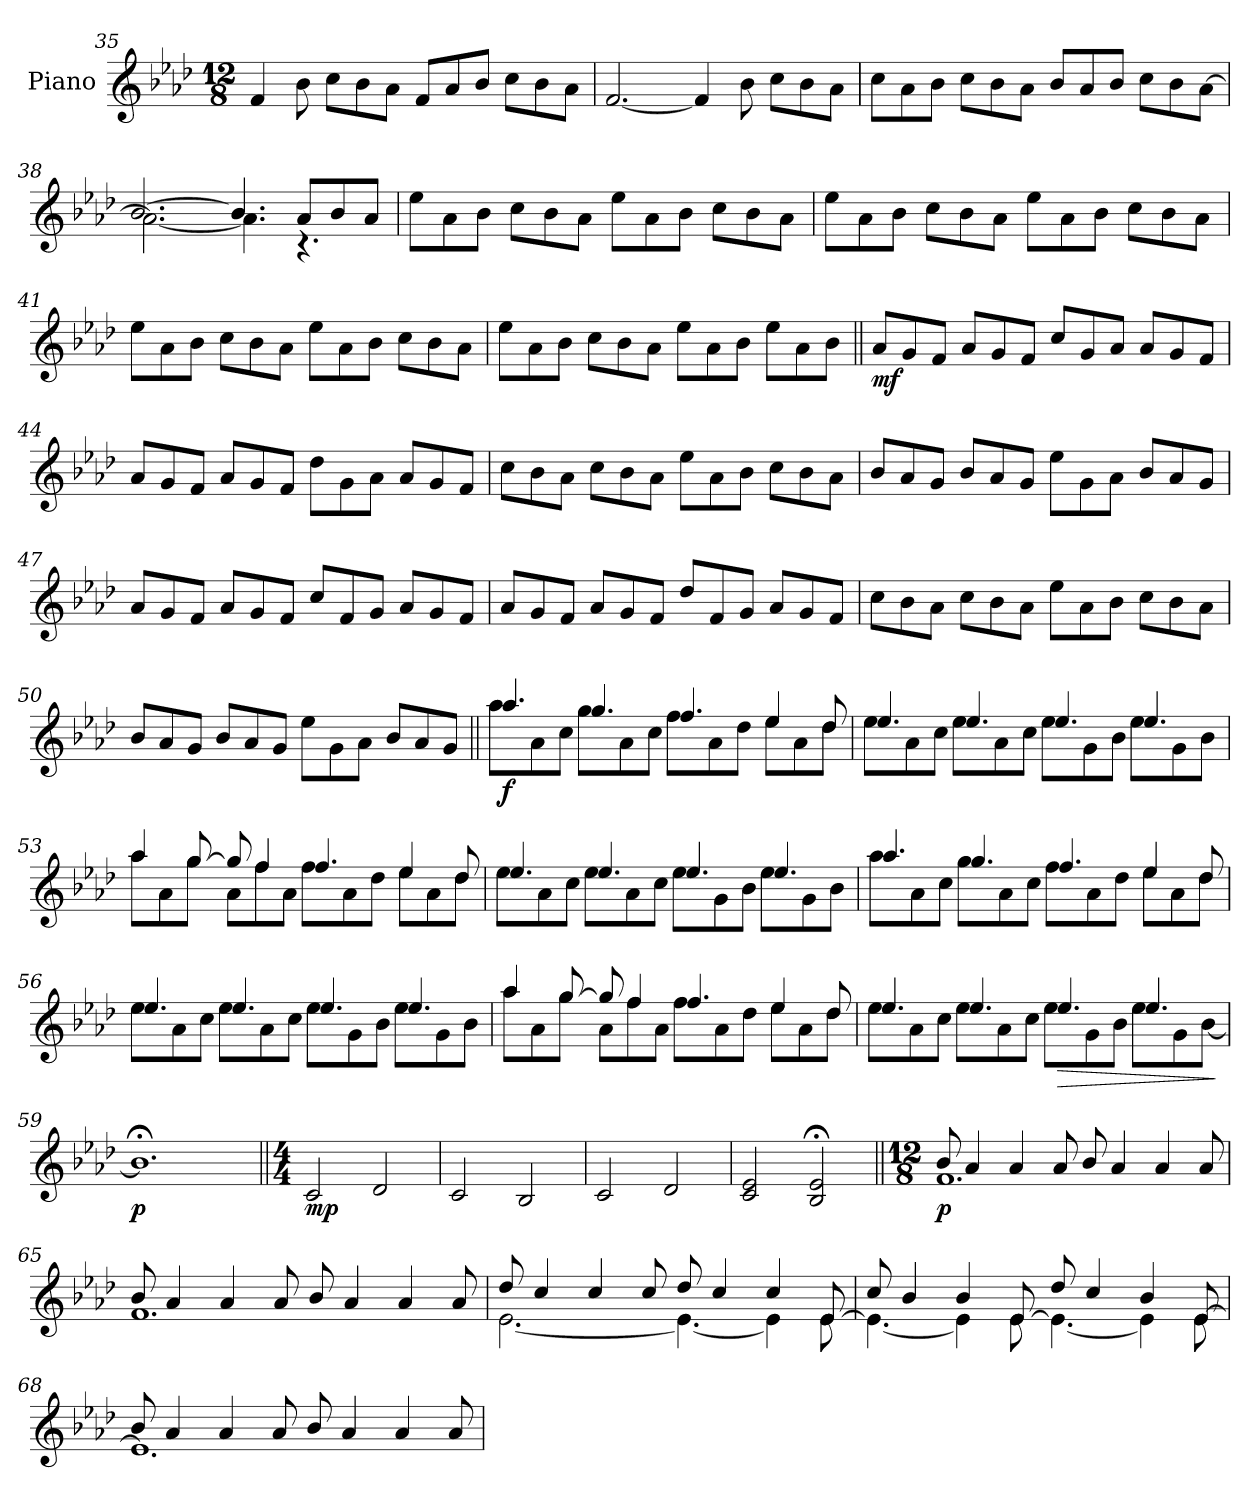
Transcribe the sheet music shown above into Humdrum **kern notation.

**kern	**dynam
*part1	*part1
*staff1	*staff1
*I"Piano	*
*I'Pno.	*
*clefG2	*
*k[b-e-a-d-]	*
*M12/8	*
=35	=35
4f/	.
8b-\	.
8cc\L	.
8b-\	.
8a-\J	.
8f/L	.
8a-/	.
8b-/J	.
8cc\L	.
8b-\	.
8a-\J	.
=36	=36
[2.f/	.
4f/]	.
8b-\	.
8cc\L	.
8b-\	.
8a-\J	.
!!LO:LB:g=z
=37	=37
8cc\L	.
8a-\	.
8b-\J	.
8cc\L	.
8b-\	.
8a-\J	.
8b-/L	.
8a-/	.
8b-/J	.
8cc\L	.
8b-\	.
[8a-\J	.
=38	=38
*^	*
[2.b-/	2.a-\_	.
4.b-/]	4.a-\]	.
8a-/L	4.r	.
8b-/	.	.
8a-/J	.	.
*v	*v	*
=39	=39
8ee-\L	.
8a-\	.
8b-\J	.
8cc\L	.
8b-\	.
8a-\J	.
8ee-\L	.
8a-\	.
8b-\J	.
8cc\L	.
8b-\	.
8a-\J	.
!!LO:PB:g=z
=40	=40
8ee-\L	.
8a-\	.
8b-\J	.
8cc\L	.
8b-\	.
8a-\J	.
8ee-\L	.
8a-\	.
8b-\J	.
8cc\L	.
8b-\	.
8a-\J	.
=41	=41
8ee-\L	.
8a-\	.
8b-\J	.
8cc\L	.
8b-\	.
8a-\J	.
8ee-\L	.
8a-\	.
8b-\J	.
8cc\L	.
8b-\	.
8a-\J	.
=42	=42
8ee-\L	.
8a-\	.
8b-\J	.
8cc\L	.
8b-\	.
8a-\J	.
8ee-\L	.
8a-\	.
8b-\J	.
8ee-\L	.
8a-\	.
8b-\J	.
!!LO:LB:g=z
=43||	=43||
*MM141	*
!	!LO:DY:b
8a-/L	mf
8g/	.
8f/J	.
8a-/L	.
8g/	.
8f/J	.
8cc/L	.
8g/	.
8a-/J	.
8a-/L	.
8g/	.
8f/J	.
=44	=44
8a-/L	.
8g/	.
8f/J	.
8a-/L	.
8g/	.
8f/J	.
8dd-\L	.
8g\	.
8a-\J	.
8a-/L	.
8g/	.
8f/J	.
=45	=45
8cc\L	.
8b-\	.
8a-\J	.
8cc\L	.
8b-\	.
8a-\J	.
8ee-\L	.
8a-\	.
8b-\J	.
8cc\L	.
8b-\	.
8a-\J	.
!!LO:LB:g=z
=46	=46
8b-/L	.
8a-/	.
8g/J	.
8b-/L	.
8a-/	.
8g/J	.
8ee-\L	.
8g\	.
8a-\J	.
8b-/L	.
8a-/	.
8g/J	.
=47	=47
8a-/L	.
8g/	.
8f/J	.
8a-/L	.
8g/	.
8f/J	.
8cc/L	.
8f/	.
8g/J	.
8a-/L	.
8g/	.
8f/J	.
=48	=48
8a-/L	.
8g/	.
8f/J	.
8a-/L	.
8g/	.
8f/J	.
8dd-/L	.
8f/	.
8g/J	.
8a-/L	.
8g/	.
8f/J	.
!!LO:LB:g=z
=49	=49
8cc\L	.
8b-\	.
8a-\J	.
8cc\L	.
8b-\	.
8a-\J	.
8ee-\L	.
8a-\	.
8b-\J	.
8cc\L	.
8b-\	.
8a-\J	.
=50	=50
8b-/L	.
8a-/	.
8g/J	.
8b-/L	.
8a-/	.
8g/J	.
8ee-\L	.
8g\	.
8a-\J	.
8b-/L	.
8a-/	.
8g/J	.
!!LO:LB:g=z
=51||	=51||
*MM144	*
*^	*
!	!	!LO:DY:b
4.aa-/	8aa-\L	f
.	8a-\	.
.	8cc\J	.
4.gg/	8gg\L	.
.	8a-\	.
.	8cc\J	.
4.ff/	8ff\L	.
.	8a-\	.
.	8dd-\J	.
4ee-/	8ee-\L	.
.	8a-\	.
8dd-/	8dd-\J	.
!!LO:LB:g=z	!!
=52	=52	=52
4.ee-/	8ee-\L	.
.	8a-\	.
.	8cc\J	.
4.ee-/	8ee-\L	.
.	8a-\	.
.	8cc\J	.
4.ee-/	8ee-\L	.
.	8g\	.
.	8b-\J	.
4.ee-/	8ee-\L	.
.	8g\	.
.	8b-\J	.
=53	=53	=53
4aa-/	8aa-\L	.
.	8a-\	.
[8gg/	8gg\J	.
8gg/]	8a-\L	.
4ff/	8ff\	.
.	8a-\J	.
4.ff/	8ff\L	.
.	8a-\	.
.	8dd-\J	.
4ee-/	8ee-\L	.
.	8a-\	.
8dd-/	8dd-\J	.
!!LO:LB:g=z	!!
=54	=54	=54
4.ee-/	8ee-\L	.
.	8a-\	.
.	8cc\J	.
4.ee-/	8ee-\L	.
.	8a-\	.
.	8cc\J	.
4.ee-/	8ee-\L	.
.	8g\	.
.	8b-\J	.
4.ee-/	8ee-\L	.
.	8g\	.
.	8b-\J	.
!!LO:LB:g=z	!!
=55	=55	=55
4.aa-/	8aa-\L	.
.	8a-\	.
.	8cc\J	.
4.gg/	8gg\L	.
.	8a-\	.
.	8cc\J	.
4.ff/	8ff\L	.
.	8a-\	.
.	8dd-\J	.
4ee-/	8ee-\L	.
.	8a-\	.
8dd-/	8dd-\J	.
!!LO:LB:g=z	!!
=56	=56	=56
4.ee-/	8ee-\L	.
.	8a-\	.
.	8cc\J	.
4.ee-/	8ee-\L	.
.	8a-\	.
.	8cc\J	.
4.ee-/	8ee-\L	.
.	8g\	.
.	8b-\J	.
4.ee-/	8ee-\L	.
.	8g\	.
.	8b-\J	.
=57	=57	=57
4aa-/	8aa-\L	.
.	8a-\	.
[8gg/	8gg\J	.
8gg/]	8a-\L	.
4ff/	8ff\	.
.	8a-\J	.
4.ff/	8ff\L	.
.	8a-\	.
.	8dd-\J	.
4ee-/	8ee-\L	.
.	8a-\	.
8dd-/	8dd-\J	.
!!LO:LB:g=z	!!
=58	=58	=58
4.ee-/	8ee-\L	.
.	8a-\	.
.	8cc\J	.
4.ee-/	8ee-\L	.
.	8a-\	.
.	8cc\J	.
!	!	!LO:HP:b
4.ee-/	8ee-\L	>
.	8g\	.
.	8b-\J	.
4.ee-/	8ee-\L	.
.	8g\	.
.	[8b-\J	.
*v	*v	*
.	]
=59	=59
!	!LO:DY:b
1.b-;<]	p
=60||	=60||
*M4/4	*
*MM60	*
!	!LO:DY:b
2c/	mp
2d-/	.
=61	=61
2c/	.
2B-/	.
=62	=62
2c/	.
2d-/	.
=63	=63
2c/ 2e-/	.
2B-/;< 2e-/;<	.
!!LO:LB:g=z
=64||	=64||
*M12/8	*
*MM117	*
*^	*
!	!	!LO:DY:b
8b-/	1.f	p
4a-/	.	.
4a-/	.	.
8a-/	.	.
8b-/	.	.
4a-/	.	.
4a-/	.	.
8a-/	.	.
=65	=65	=65
8b-/	1.f	.
4a-/	.	.
4a-/	.	.
8a-/	.	.
8b-/	.	.
4a-/	.	.
4a-/	.	.
8a-/	.	.
=66	=66	=66
8dd-/	[2.e-\	.
4cc/	.	.
4cc/	.	.
8cc/	.	.
8dd-/	4.e-\_	.
4cc/	.	.
4cc/	4e-\]	.
[8e-/	8e-\	.
!!LO:PB:g=z	!!
=67	=67	=67
8cc/	4.e-\_	.
4b-/	.	.
4b-/	4e-\]	.
[8e-/	8e-\	.
8dd-/	4.e-\_	.
4cc/	.	.
4b-/	4e-\]	.
[8e-/	8e-\	.
=68	=68	=68
8b-/	1.e-]	.
4a-/	.	.
4a-/	.	.
8a-/	.	.
8b-/	.	.
4a-/	.	.
4a-/	.	.
8a-/	.	.
*v	*v	*
=	=
*-	*-
